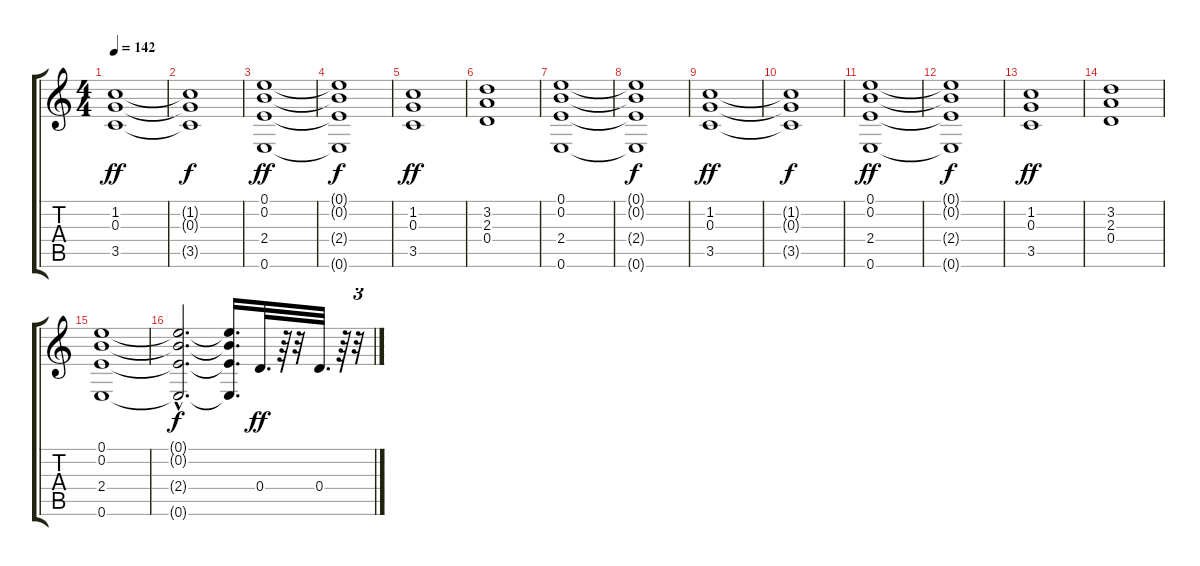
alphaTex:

\track "" {instrument overdrivenguitar}
\staff {score tabs}
\tuning (E4 B3 G3 D3 A2 E2) {hide}
\ts (4 4)
\tempo 142
\clef g2
\ks c
(1.2 0.3 3.5).1{dy ff} |
(1.2{t} 0.3{t} 3.5{t}).1{dy f} |
(0.1 0.2 2.4 0.6).1{dy ff} |
(0.1{t} 0.2{t} 2.4{t} 0.6{t}).1{dy f} |
(1.2 0.3 3.5).1{dy ff} |
(3.2 2.3 0.4).1 |
(0.1 0.2 2.4 0.6).1 |
(0.1{t} 0.2{t} 2.4{t} 0.6{t}).1{dy f} |
(1.2 0.3 3.5).1{dy ff} |
(1.2{t} 0.3{t} 3.5{t}).1{dy f} |
(0.1 0.2 2.4 0.6).1{dy ff} |
(0.1{t} 0.2{t} 2.4{t} 0.6{t}).1{dy f} |
(1.2 0.3 3.5).1{dy ff} |
(3.2 2.3 0.4).1 |
(0.1 0.2 2.4 0.6).1 |
(0.1{hac t} 0.2{hac t} 2.4{hac t} 0.6{hac t}).2{d dy f} (0.1{t} 0.2{t} 2.4{t} 0.6{t}).16{d} 0.4.32{d dy ff} r.64 r.32 0.4.32{d} r.64 r.32{tu (3 2)}
